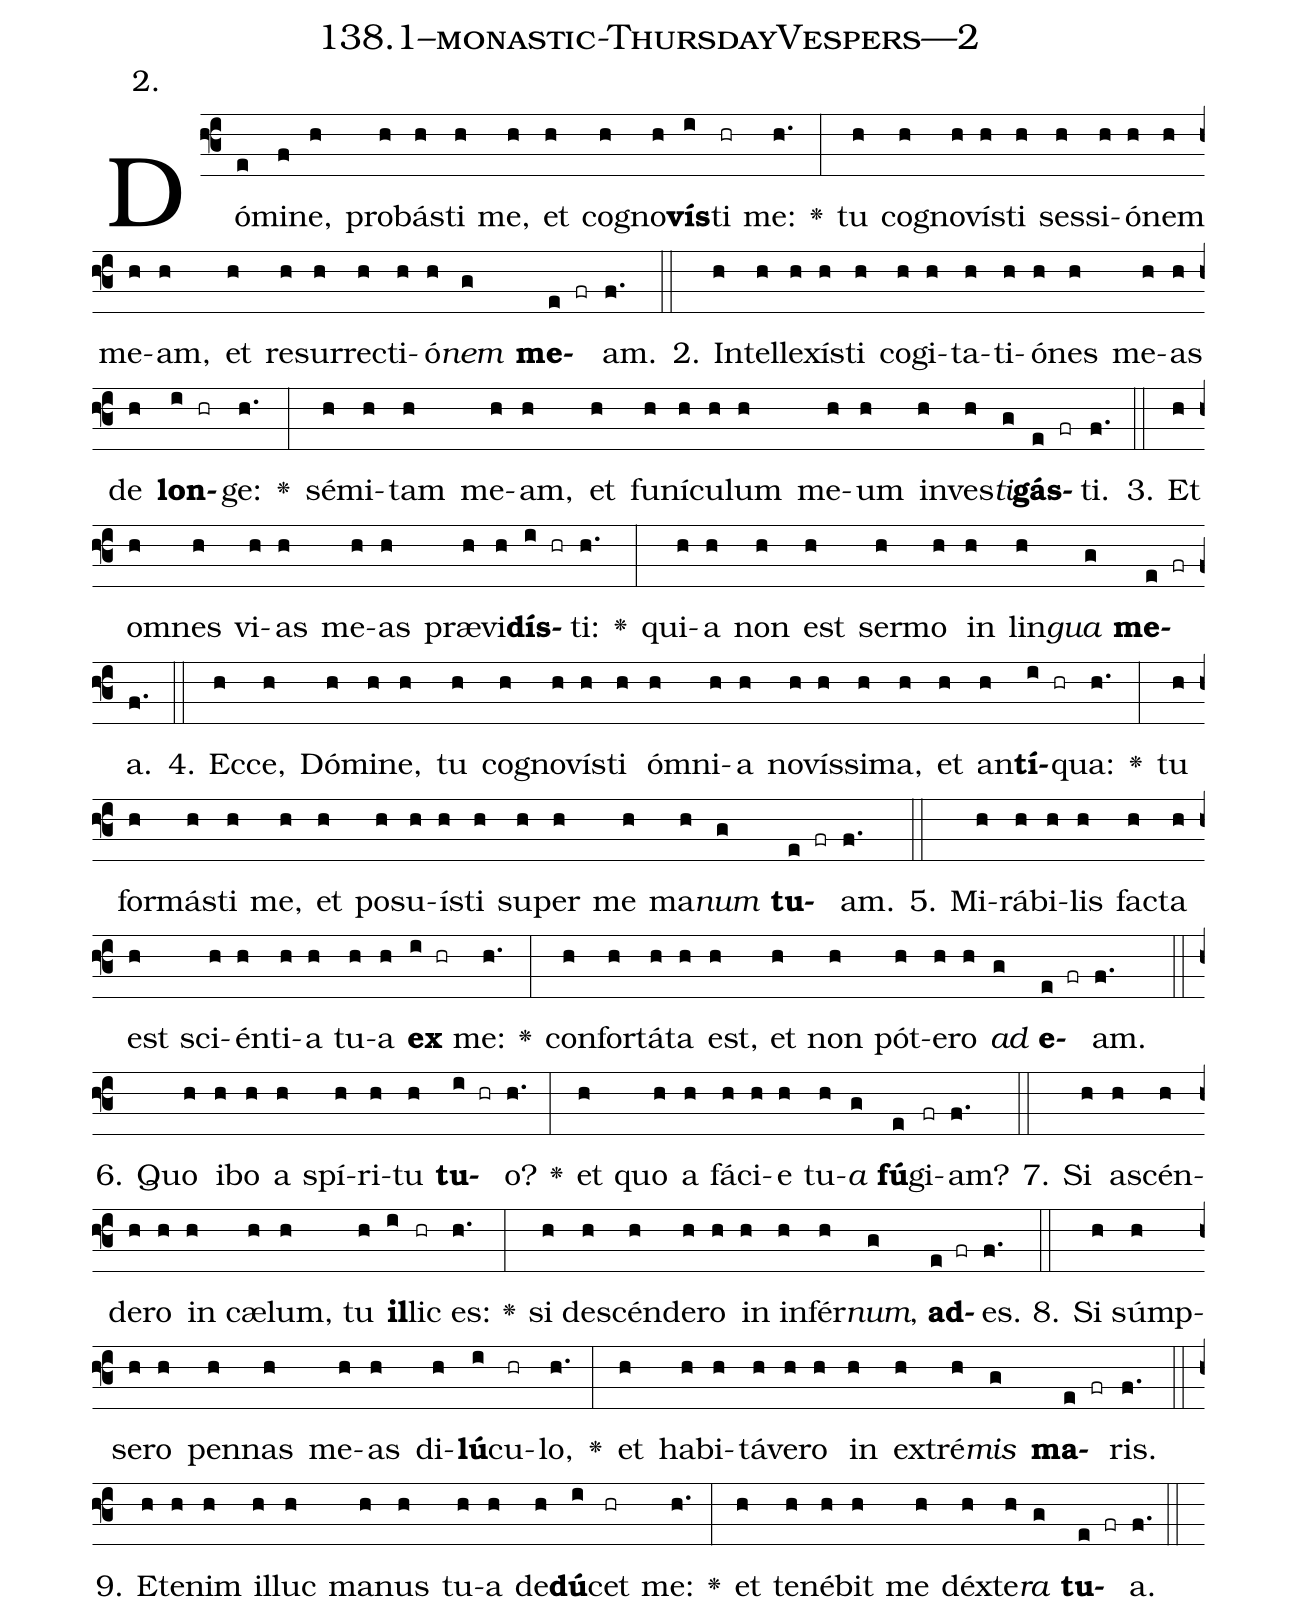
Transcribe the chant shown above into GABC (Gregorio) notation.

name: 138.1--monastic-ThursdayVespers---2;
annotation: 2.;
%%
(f3)Dó(e)mi(f)ne,(h) pro(h)bás(h)ti(h) me,(h) et(h) co(h)gno(h)<b>vís</b>(i)ti(hr) me:(h.) <v>\greheightstar</v>(:) tu(h) co(h)gno(h)vís(h)ti(h) ses(h)si(h)ó(h)nem(h) me(h)am,(h) et(h) re(h)sur(h)rec(h)ti(h)ó(h)<i>nem</i>(g) <b>me</b>(e fr)am.(f.) (::)
2. In(h)tel(h)le(h)xís(h)ti(h) co(h)gi(h)ta(h)ti(h)ó(h)nes(h) me(h)as(h) de(h) <b>lon</b>(i hr)ge:(h.) <v>\greheightstar</v>(:) sé(h)mi(h)tam(h) me(h)am,(h) et(h) fu(h)ní(h)cu(h)lum(h) me(h)um(h) in(h)ves(h)<i>ti</i>(g)<b>gás</b>(e fr)ti.(f.) (::)
3. Et(h) om(h)nes(h) vi(h)as(h) me(h)as(h) præ(h)vi(h)<b>dís</b>(i hr)ti:(h.) <v>\greheightstar</v>(:) qui(h)a(h) non(h) est(h) ser(h)mo(h) in(h) lin(h)<i>gua</i>(g) <b>me</b>(e fr)a.(f.) (::)
4. Ec(h)ce,(h) Dó(h)mi(h)ne,(h) tu(h) co(h)gno(h)vís(h)ti(h) óm(h)ni(h)a(h) no(h)vís(h)si(h)ma,(h) et(h) an(h)<b>tí</b>(i hr)qua:(h.) <v>\greheightstar</v>(:) tu(h) for(h)más(h)ti(h) me,(h) et(h) po(h)su(h)ís(h)ti(h) su(h)per(h) me(h) ma(h)<i>num</i>(g) <b>tu</b>(e fr)am.(f.) (::)
5. Mi(h)rá(h)bi(h)lis(h) fac(h)ta(h) est(h) sci(h)én(h)ti(h)a(h) tu(h)a(h) <b>ex</b>(i hr) me:(h.) <v>\greheightstar</v>(:) con(h)for(h)tá(h)ta(h) est,(h) et(h) non(h) pót(h)e(h)ro(h) <i>ad</i>(g) <b>e</b>(e fr)am.(f.) (::)
6. Quo(h) i(h)bo(h) a(h) spí(h)ri(h)tu(h) <b>tu</b>(i hr)o?(h.) <v>\greheightstar</v>(:) et(h) quo(h) a(h) fá(h)ci(h)e(h) tu(h)<i>a</i>(g) <b>fú</b>(e)gi(fr)am?(f.) (::)
7. Si(h) a(h)scén(h)de(h)ro(h) in(h) cæ(h)lum,(h) tu(h) <b>il</b>(i)lic(hr) es:(h.) <v>\greheightstar</v>(:) si(h) de(h)scén(h)de(h)ro(h) in(h) in(h)fér(h)<i>num</i>,(g) <b>ad</b>(e fr)es.(f.) (::)
8. Si(h) súmp(h)se(h)ro(h) pen(h)nas(h) me(h)as(h) di(h)<b>lú</b>(i)cu(hr)lo,(h.) <v>\greheightstar</v>(:) et(h) ha(h)bi(h)tá(h)ve(h)ro(h) in(h) ex(h)tré(h)<i>mis</i>(g) <b>ma</b>(e fr)ris.(f.) (::)
9. Et(h)e(h)nim(h) il(h)luc(h) ma(h)nus(h) tu(h)a(h) de(h)<b>dú</b>(i)cet(hr) me:(h.) <v>\greheightstar</v>(:) et(h) te(h)né(h)bit(h) me(h) déx(h)te(h)<i>ra</i>(g) <b>tu</b>(e fr)a.(f.) (::)
